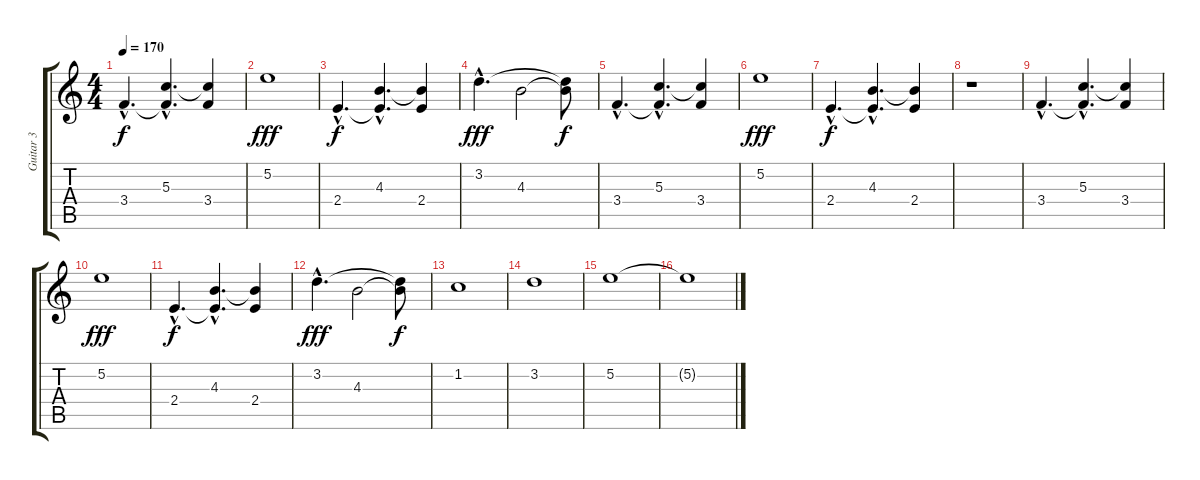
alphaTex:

\track ("Guitar 3" "Guitar 3") {instrument acousticguitarsteel}
\staff {score tabs}
\tuning (E4 B3 G3 D3 A2 E2) {hide}
\ts (4 4)
\tempo 170
\clef g2
\ks c
3.4{hac}.4{d dy f} (5.3{hac} 3.4{hac t}).4{d} (5.3{t} 3.4).4 |
5.2.1{dy fff} |
2.4{hac}.4{d dy f} (4.3{hac} 2.4{hac t}).4{d} (4.3{t} 2.4).4 |
3.2{hac}.4{d dy fff} 4.3.2 (3.2{t} 4.3{t}).8{dy f} |
3.4{hac}.4{d} (5.3{hac} 3.4{hac t}).4{d} (5.3{t} 3.4).4 |
5.2.1{dy fff} |
2.4{hac}.4{d dy f} (4.3{hac} 2.4{hac t}).4{d} (4.3{t} 2.4).4 |
r.1 |
3.4{hac}.4{d} (5.3{hac} 3.4{hac t}).4{d} (5.3{t} 3.4).4 |
5.2.1{dy fff} |
2.4{hac}.4{d dy f} (4.3{hac} 2.4{hac t}).4{d} (4.3{t} 2.4).4 |
3.2{hac}.4{d dy fff} 4.3.2 (3.2{t} 4.3{t}).8{dy f} |
1.2.1 |
3.2.1 |
5.2.1 |
5.2{t}.1
